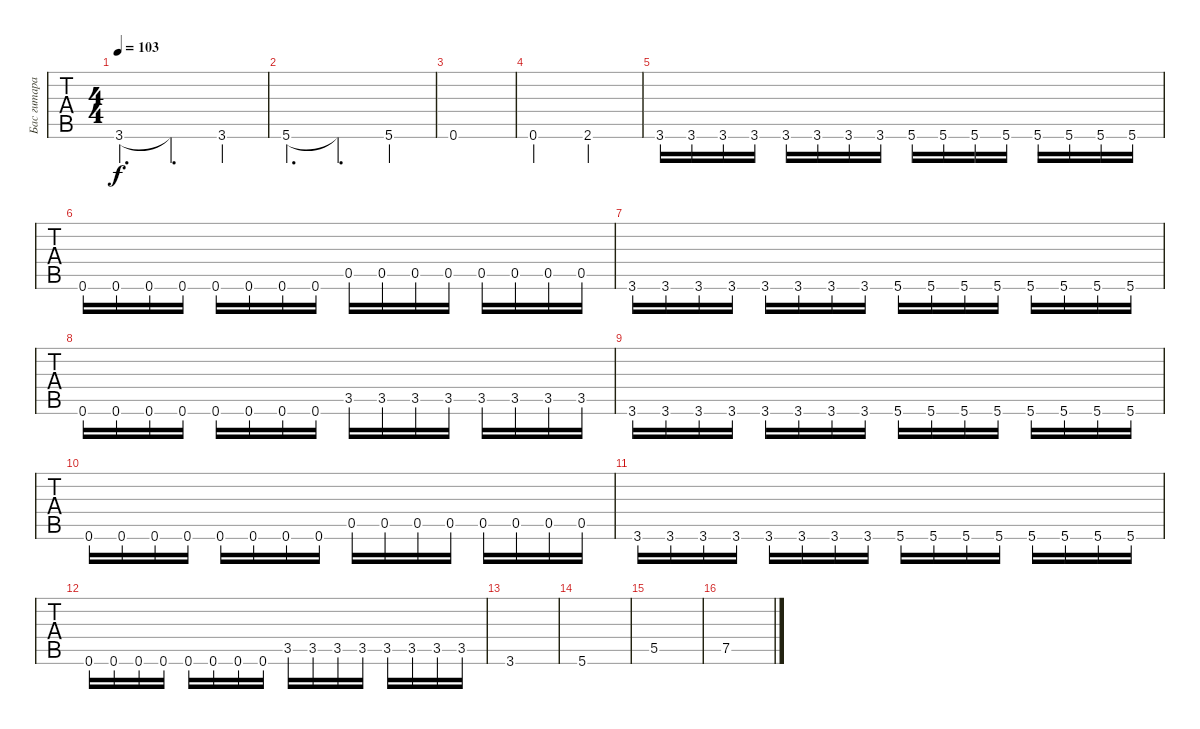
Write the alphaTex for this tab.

\track ("Бас гитара" "Бас гитара") {instrument electricbassfinger}
\staff {tabs}
\tuning (E4 B3 G3 D3 A2 D2) {hide}
\ts (4 4)
\tempo 103
\clef g2
\ks c
3.6.4{d dy f} 3.6{t}.4{d} 3.6.4 |
5.6.4{d} 5.6{t}.4{d} 5.6.4 |
0.6.1 |
0.6.2 2.6.2 |
3.6.16 3.6.16 3.6.16 3.6.16 3.6.16 3.6.16 3.6.16 3.6.16 5.6.16 5.6.16 5.6.16 5.6.16 5.6.16 5.6.16 5.6.16 5.6.16 |
0.6.16 0.6.16 0.6.16 0.6.16 0.6.16 0.6.16 0.6.16 0.6.16 0.5.16 0.5.16 0.5.16 0.5.16 0.5.16 0.5.16 0.5.16 0.5.16 |
3.6.16 3.6.16 3.6.16 3.6.16 3.6.16 3.6.16 3.6.16 3.6.16 5.6.16 5.6.16 5.6.16 5.6.16 5.6.16 5.6.16 5.6.16 5.6.16 |
0.6.16 0.6.16 0.6.16 0.6.16 0.6.16 0.6.16 0.6.16 0.6.16 3.5.16 3.5.16 3.5.16 3.5.16 3.5.16 3.5.16 3.5.16 3.5.16 |
3.6.16 3.6.16 3.6.16 3.6.16 3.6.16 3.6.16 3.6.16 3.6.16 5.6.16 5.6.16 5.6.16 5.6.16 5.6.16 5.6.16 5.6.16 5.6.16 |
0.6.16 0.6.16 0.6.16 0.6.16 0.6.16 0.6.16 0.6.16 0.6.16 0.5.16 0.5.16 0.5.16 0.5.16 0.5.16 0.5.16 0.5.16 0.5.16 |
3.6.16 3.6.16 3.6.16 3.6.16 3.6.16 3.6.16 3.6.16 3.6.16 5.6.16 5.6.16 5.6.16 5.6.16 5.6.16 5.6.16 5.6.16 5.6.16 |
0.6.16 0.6.16 0.6.16 0.6.16 0.6.16 0.6.16 0.6.16 0.6.16 3.5.16 3.5.16 3.5.16 3.5.16 3.5.16 3.5.16 3.5.16 3.5.16 |
3.6.1 |
5.6.1 |
5.5.1 |
7.5.1
